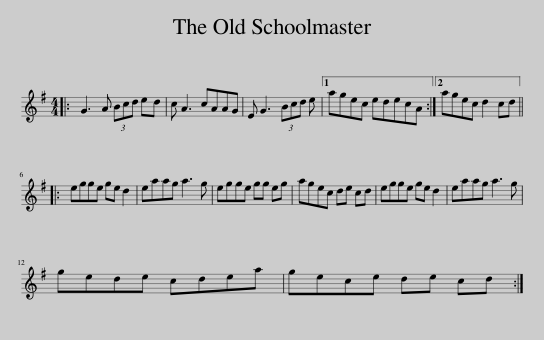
X:1
L:1/8
M:4/4
I:linebreak $
K:G
V:1 treble
V:1
|: G3 A (3Bcd ed | c A3 cAAG | E G3 (3Bcd e |1 agec edecA :|2 agec d2 cd |:$ %5
 egge ge d2 | eaag a3 g | egge gg eg | agec de cd | egge ge d2 | %10
 eaag a3 g |$ gede cdea | gece de cd :| %13
